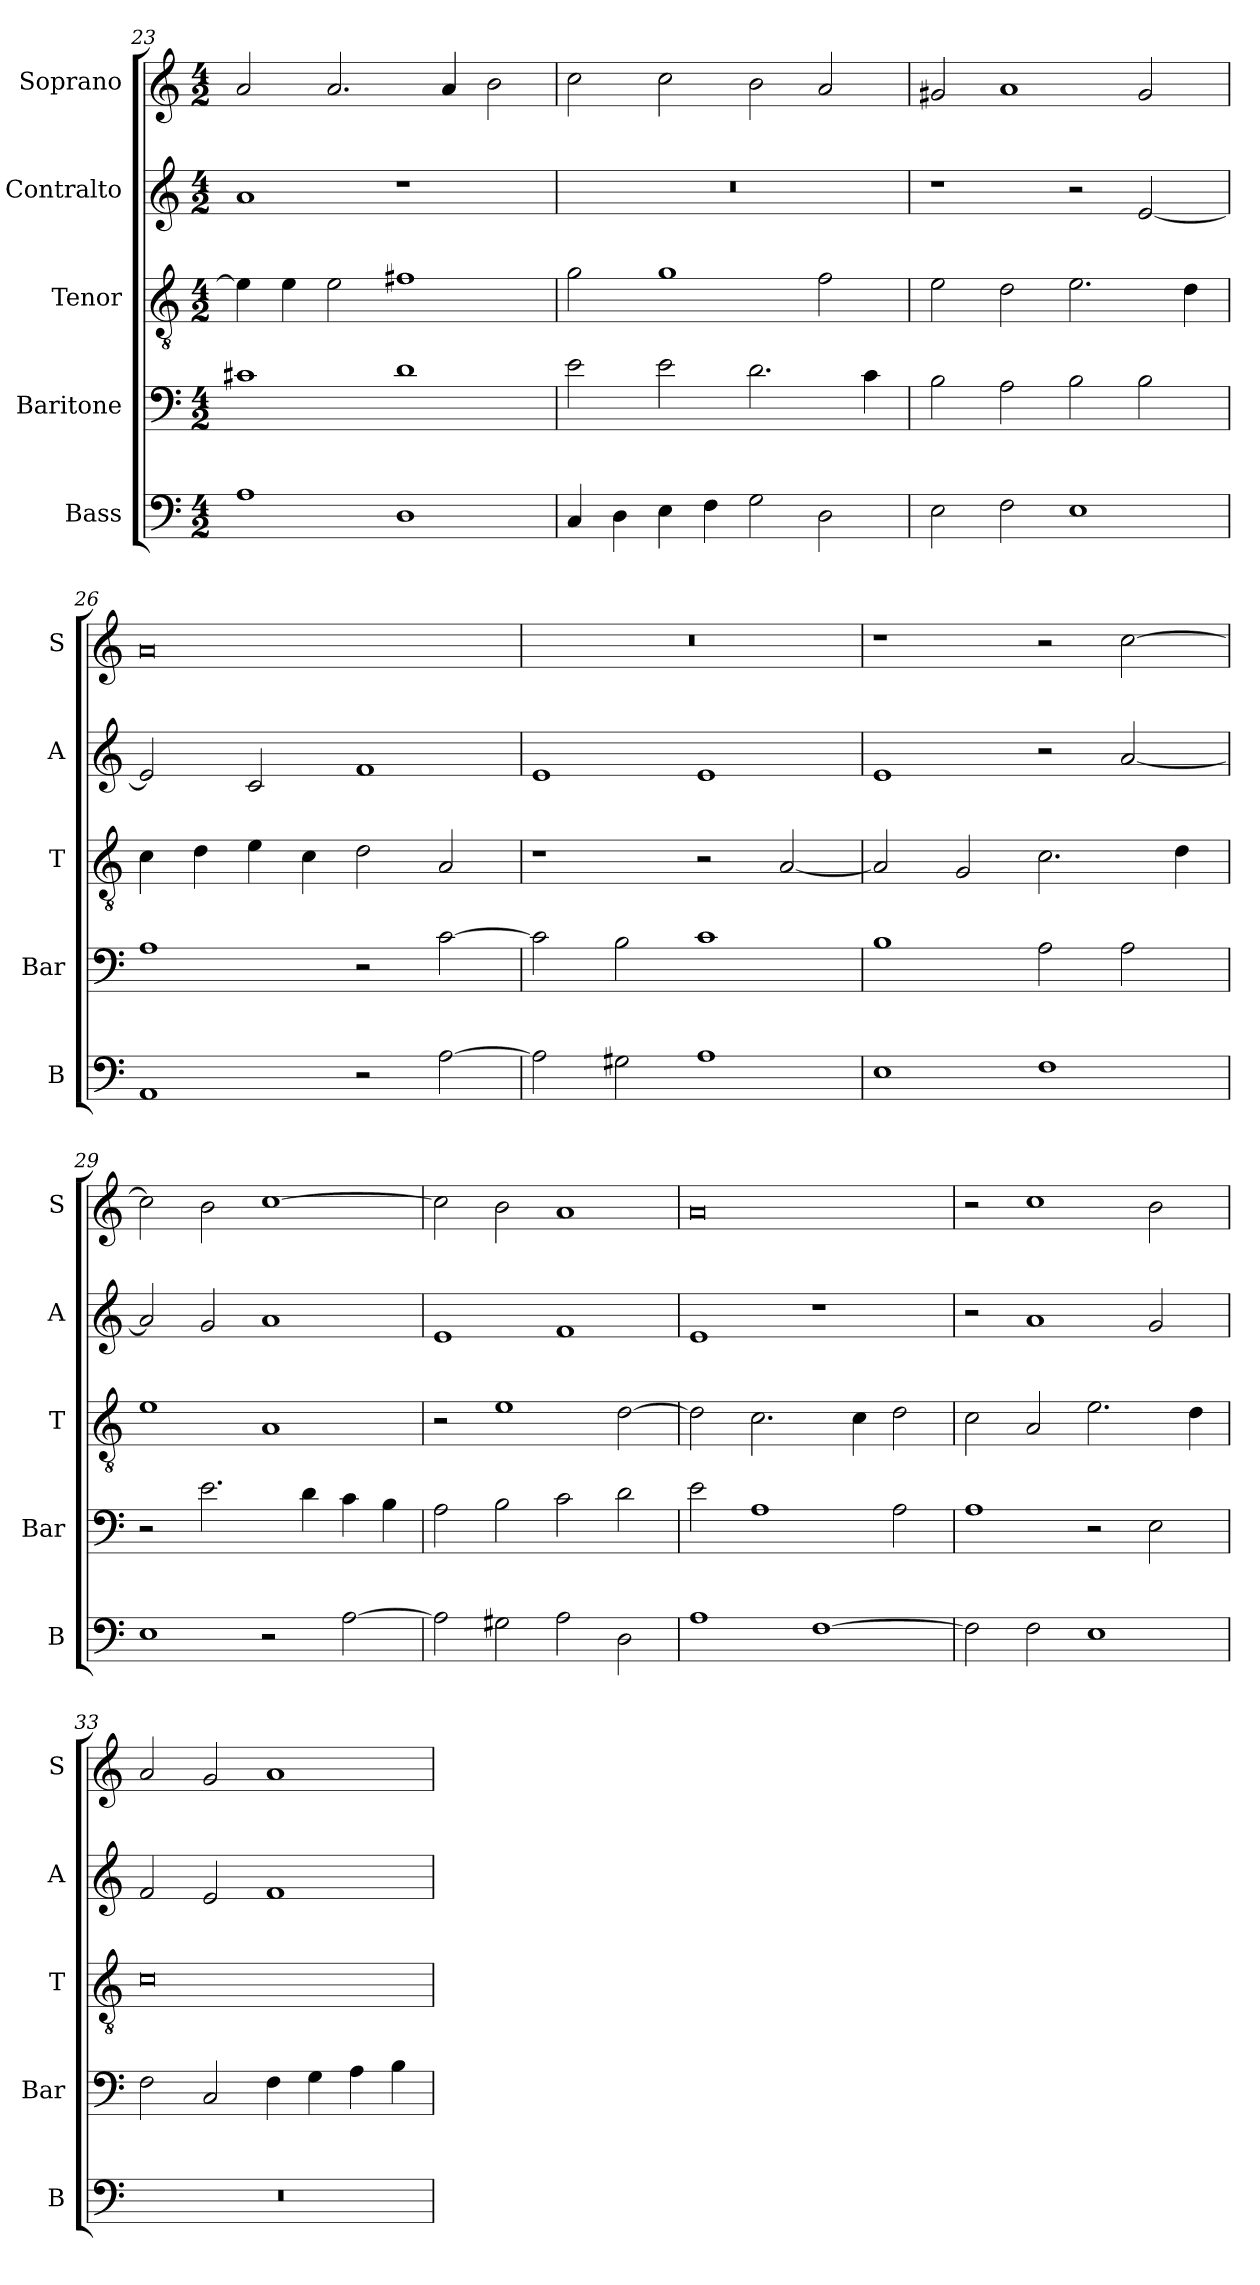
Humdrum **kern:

**kern	**kern	**kern	**kern	**kern
*part5	*part4	*part3	*part2	*part1
*staff5	*staff4	*staff3	*staff2	*staff1
*I"Bass	*I"Baritone	*I"Tenor	*I"Contralto	*I"Soprano
*I'B	*I'Bar	*I'T	*I'A	*I'S
*clefF4	*clefF4	*clefGv2	*clefG2	*clefG2
*k[]	*k[]	*k[]	*k[]	*k[]
*A:aeo	*A:aeo	*A:aeo	*A:aeo	*A:aeo
*M4/2	*M4/2	*M4/2	*M4/2	*M4/2
=23	=23	=23	=23	=23
1A	1c#X	4e]	1a	2a
.	.	4e	.	.
.	.	2e	.	2.a
1D	1d	1f#X	1r	.
.	.	.	.	4a
.	.	.	.	2b
=24	=24	=24	=24	=24
4C	2e	2g	0r	2cc
4D	.	.	.	.
4E	2e	1g	.	2cc
4F	.	.	.	.
2G	2.d	.	.	2b
2D	.	2f	.	2a
.	4c	.	.	.
=25	=25	=25	=25	=25
2E	2B	2e	1r	2g#X
2F	2A	2d	.	1a
1E	2B	2.e	2r	.
.	2B	.	[2e	2g#
.	.	4d	.	.
=26	=26	=26	=26	=26
1AA	1A	4c	2e]	0a
.	.	4d	.	.
.	.	4e	2c	.
.	.	4c	.	.
2r	2r	2d	1f	.
[2A	[2c	2A	.	.
=27	=27	=27	=27	=27
2A]	2c]	1r	1e	0r
2G#X	2B	.	.	.
1A	1c	2r	1e	.
.	.	[2A	.	.
=28	=28	=28	=28	=28
1E	1B	2A]	1e	1r
.	.	2G	.	.
1F	2A	2.c	2r	2r
.	2A	.	[2a	[2cc
.	.	4d	.	.
=29	=29	=29	=29	=29
1E	2r	1e	2a]	2cc]
.	2.e	.	2g	2b
2r	.	1A	1a	[1cc
.	4d	.	.	.
[2A	4c	.	.	.
.	4B	.	.	.
=30	=30	=30	=30	=30
2A]	2A	2r	1e	2cc]
2G#X	2B	1e	.	2b
2A	2c	.	1f	1a
2D	2d	[2d	.	.
=31	=31	=31	=31	=31
1A	2e	2d]	1e	0a
.	1A	2.c	.	.
[1F	.	.	1r	.
.	.	4c	.	.
.	2A	2d	.	.
=32	=32	=32	=32	=32
2F]	1A	2c	2r	2r
2F	.	2A	1a	1cc
1E	2r	2.e	.	.
.	2E	.	2g	2b
.	.	4d	.	.
=33	=33	=33	=33	=33
0r	2F	0c	2f	2a
.	2C	.	2e	2g
.	4F	.	1f	1a
.	4G	.	.	.
.	4A	.	.	.
.	4B	.	.	.
=	=	=	=	=
*-	*-	*-	*-	*-
